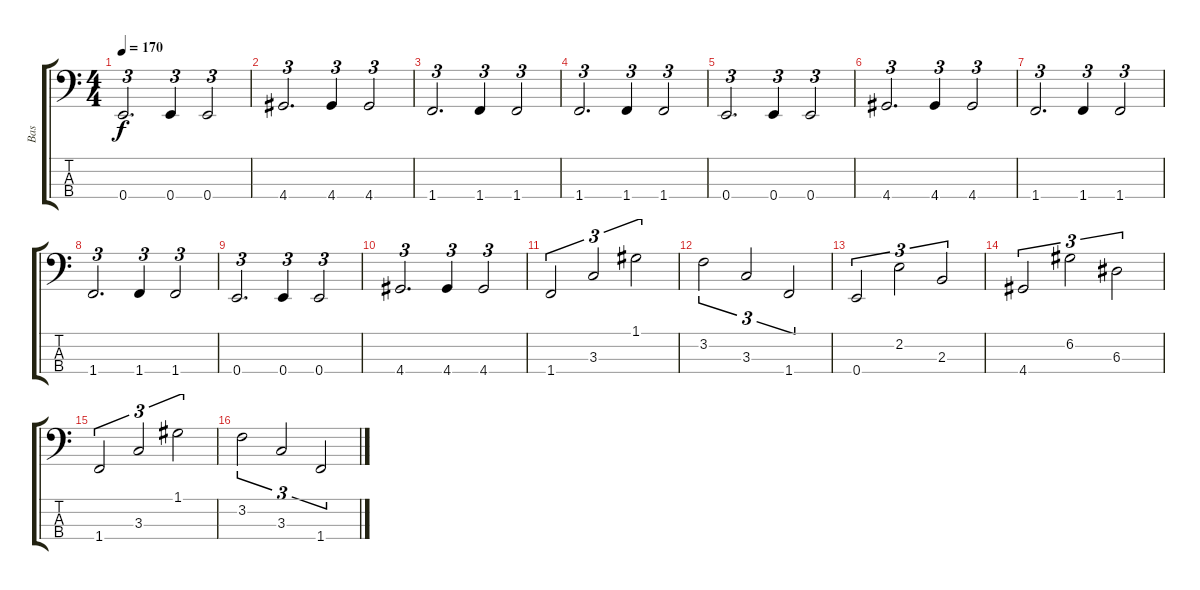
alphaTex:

\track ("Bas" "Bas") {instrument electricbasspick}
\staff {score tabs}
\tuning (G2 D2 A1 E1) {hide}
\ts (4 4)
\tempo 170
\clef f4
\ks c
0.4.2{d tu (3 2) dy f} 0.4.4{tu (3 2)} 0.4.2{tu (3 2)} |
4.4.2{d tu (3 2)} 4.4.4{tu (3 2)} 4.4.2{tu (3 2)} |
1.4.2{d tu (3 2)} 1.4.4{tu (3 2)} 1.4.2{tu (3 2)} |
1.4.2{d tu (3 2)} 1.4.4{tu (3 2)} 1.4.2{tu (3 2)} |
0.4.2{d tu (3 2)} 0.4.4{tu (3 2)} 0.4.2{tu (3 2)} |
4.4.2{d tu (3 2)} 4.4.4{tu (3 2)} 4.4.2{tu (3 2)} |
1.4.2{d tu (3 2)} 1.4.4{tu (3 2)} 1.4.2{tu (3 2)} |
1.4.2{d tu (3 2)} 1.4.4{tu (3 2)} 1.4.2{tu (3 2)} |
0.4.2{d tu (3 2)} 0.4.4{tu (3 2)} 0.4.2{tu (3 2)} |
4.4.2{d tu (3 2)} 4.4.4{tu (3 2)} 4.4.2{tu (3 2)} |
1.4.2{tu (3 2)} 3.3.2{tu (3 2)} 1.1.2{tu (3 2)} |
3.2.2{tu (3 2)} 3.3.2{tu (3 2)} 1.4.2{tu (3 2)} |
0.4.2{tu (3 2)} 2.2.2{tu (3 2)} 2.3.2{tu (3 2)} |
4.4.2{tu (3 2)} 6.2.2{tu (3 2)} 6.3.2{tu (3 2)} |
1.4.2{tu (3 2)} 3.3.2{tu (3 2)} 1.1.2{tu (3 2)} |
3.2.2{tu (3 2)} 3.3.2{tu (3 2)} 1.4.2{tu (3 2)}
